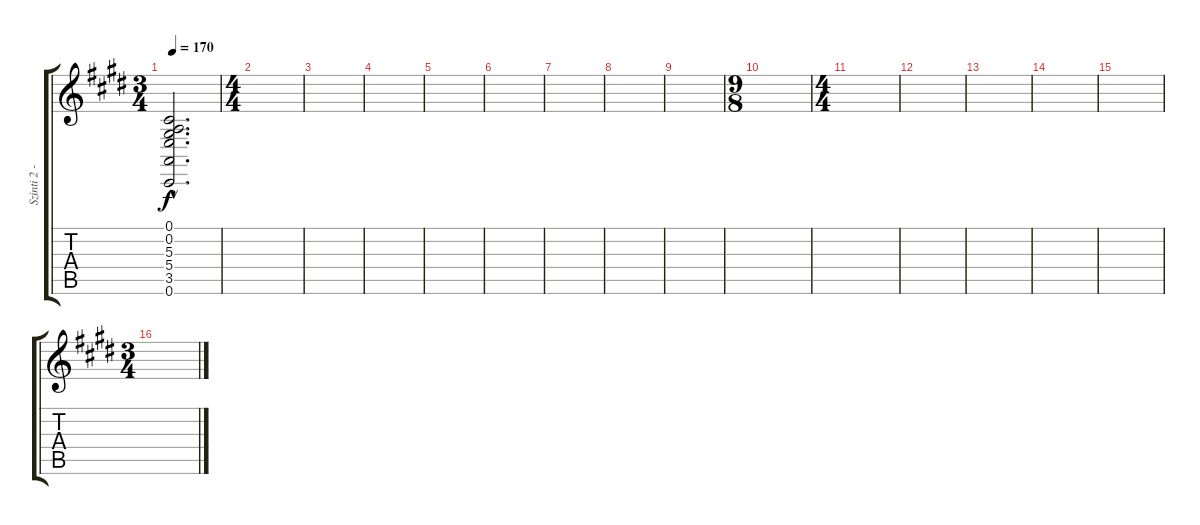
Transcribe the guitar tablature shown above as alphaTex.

\track ("Szinti 2 - Kórus, Strings" "Szinti 2 -") {instrument stringensemble1}
\staff {score tabs}
\tuning (Db4 Ab3 E3 B2 Gb2 Db2) {hide}
\ts (3 4)
\tempo 170
\clef g2
\ks c#minor
(0.1{hac} 0.2{hac} 5.3{hac} 5.4{hac} 3.5{hac} 0.6{hac}).2{d dy f} |
\ts (4 4)
|
|
|
|
|
|
|
|
\ts (9 8)
|
\ts (4 4)
|
|
|
|
|
\ts (3 4)
